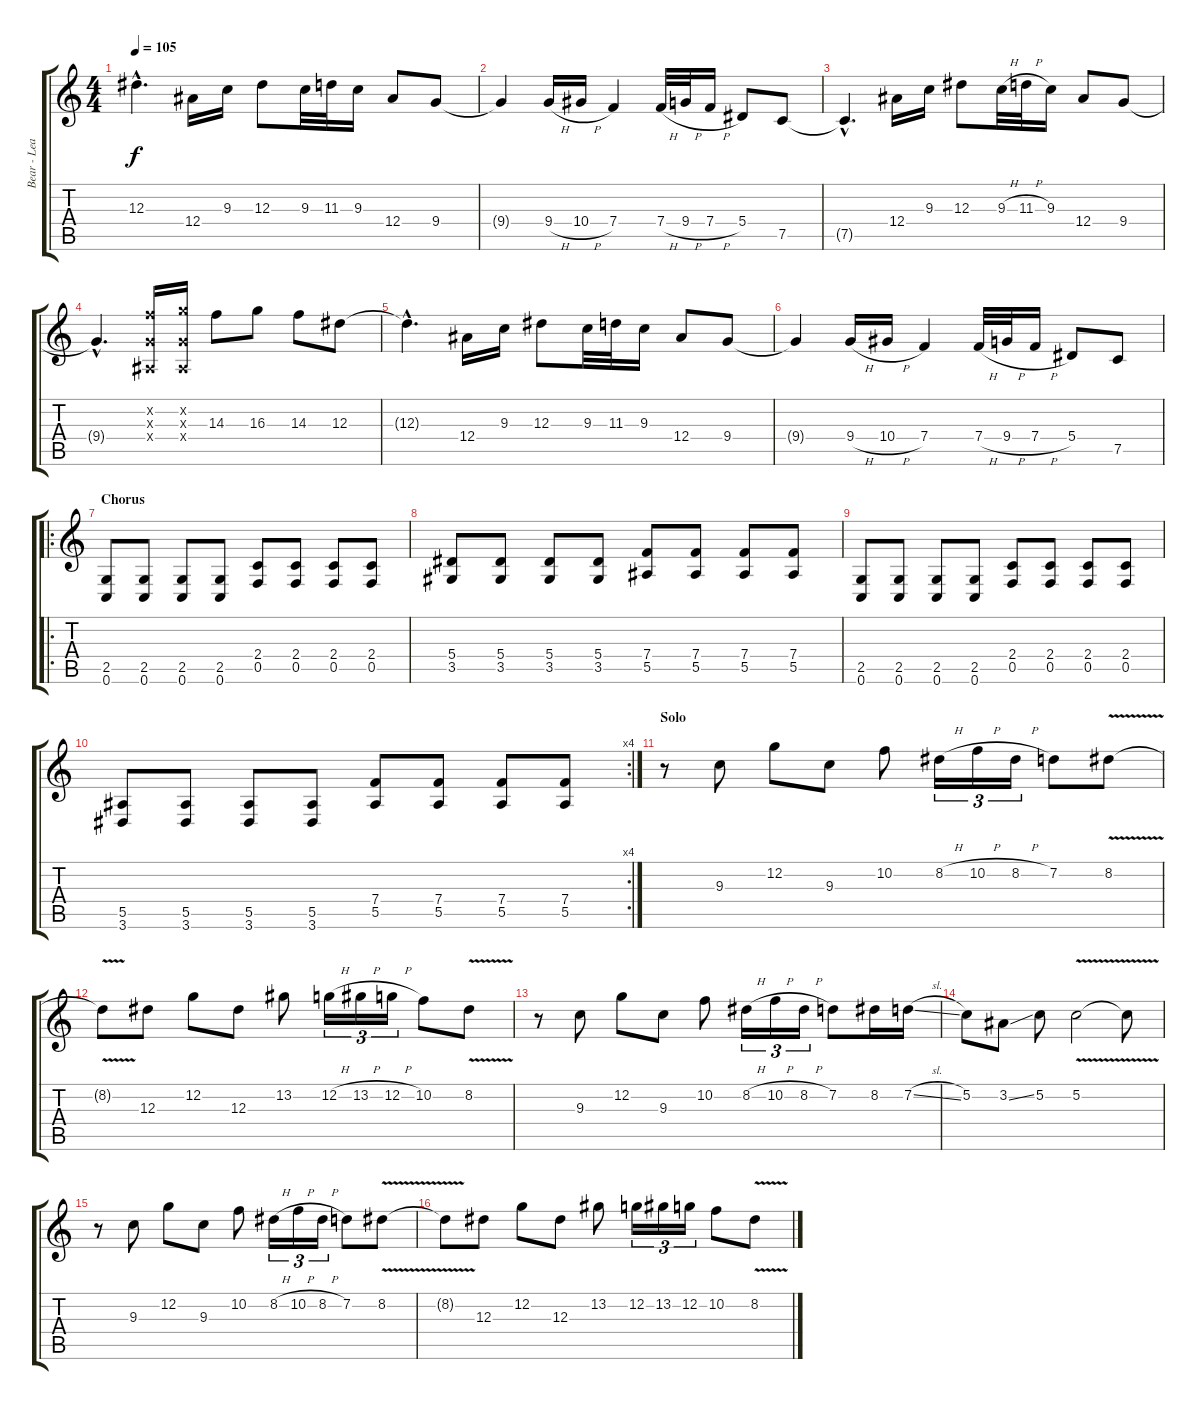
\track ("Bear - Lead Guitar" "Bear - Lea") {instrument distortionguitar}
\staff {score tabs}
\tuning (C4 G3 Eb3 Bb2 F2 C2) {hide}
\ts (4 4)
\tempo 105
\clef g2
\ks c
12.3{hac t}.4{d dy f} 12.4.16 9.3.16 12.3.8 9.3.32 11.3.32 9.3.16 12.4.8 9.4.8 |
9.4{t}.4 9.4{h}.16 10.4{h}.16 7.4.4 7.4{h}.32 9.4{h}.32 7.4{h}.16 5.4.8 7.5.8 |
7.5{hac t}.4{d} 12.4.16 9.3.16 12.3.8 9.3{h}.32 11.3{h}.32 9.3.16 12.4.8 9.4.8 |
9.4{hac t}.4{d} (0.2{x} 14.3{x} 0.4{x}).16 (0.2{x} 16.3{x} 0.4{x}).16 14.3.8 16.3.8 14.3.8 12.3.8 |
12.3{hac t}.4{d} 12.4.16 9.3.16 12.3.8 9.3.32 11.3.32 9.3.16 12.4.8 9.4.8 |
9.4{t}.4 9.4{h}.16 10.4{h}.16 7.4.4 7.4{h}.32 9.4{h}.32 7.4{h}.16 5.4.8 7.5.8 |
\ro
\section ("" "Chorus")
(2.5 0.6).8 (2.5 0.6).8 (2.5 0.6).8 (2.5 0.6).8 (2.4 0.5).8 (2.4 0.5).8 (2.4 0.5).8 (2.4 0.5).8 |
(5.4 3.5).8 (5.4 3.5).8 (5.4 3.5).8 (5.4 3.5).8 (7.4 5.5).8 (7.4 5.5).8 (7.4 5.5).8 (7.4 5.5).8 |
(2.5 0.6).8 (2.5 0.6).8 (2.5 0.6).8 (2.5 0.6).8 (2.4 0.5).8 (2.4 0.5).8 (2.4 0.5).8 (2.4 0.5).8 |
\rc 4
(5.5 3.6).8 (5.5 3.6).8 (5.5 3.6).8 (5.5 3.6).8 (7.4 5.5).8 (7.4 5.5).8 (7.4 5.5).8 (7.4 5.5).8 |
\section ("" "Solo")
r.8 9.3.8 12.2.8 9.3.8 10.2.8 8.2{h}.16{tu (3 2)} 10.2{h}.16{tu (3 2)} 8.2{h}.16{tu (3 2)} 7.2.8 8.2{v}.8 |
8.2{t}.8 12.3.8 12.2.8 12.3.8 13.2.8 12.2{h}.16{tu (3 2)} 13.2{h}.16{tu (3 2)} 12.2{h}.16{tu (3 2)} 10.2.8 8.2{v}.8 |
r.8 9.3.8 12.2.8 9.3.8 10.2.8 8.2{h}.16{tu (3 2)} 10.2{h}.16{tu (3 2)} 8.2{h}.16{tu (3 2)} 7.2.8 8.2.16 7.2{sl}.16 |
5.2.8 3.2{ss}.8 5.2.8 5.2{v}.2 5.2{t}.8 |
r.8 9.3.8 12.2.8 9.3.8 10.2.8 8.2{h}.16{tu (3 2)} 10.2{h}.16{tu (3 2)} 8.2{h}.16{tu (3 2)} 7.2.8 8.2{v}.8 |
8.2{t}.8 12.3.8 12.2.8 12.3.8 13.2.8 12.2.16{tu (3 2)} 13.2.16{tu (3 2)} 12.2.16{tu (3 2)} 10.2.8 8.2{v}.8
